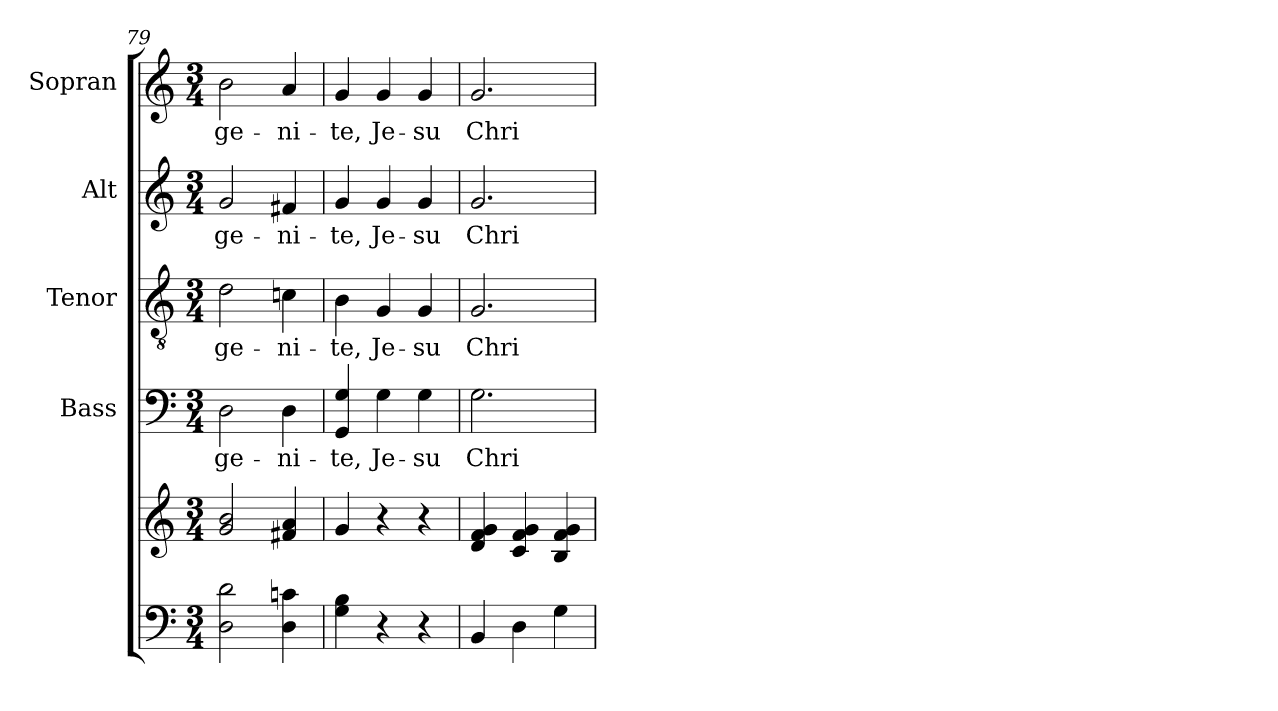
**kern	**kern	**kern	**text	**kern	**text	**kern	**text	**kern	**text
*part5	*part5	*part4	*part4	*part3	*part3	*part2	*part2	*part1	*part1
*staff6	*staff5	*staff4	*staff4	*staff3	*staff3	*staff2	*staff2	*staff1	*staff1
*	*	*I"Bass	*	*I"Tenor	*	*I"Alt	*	*I"Sopran	*
*	*	*I'B.	*	*I'T.	*	*I'A.	*	*I'S.	*
*clefF4	*clefG2	*clefF4	*	*clefGv2	*	*clefG2	*	*clefG2	*
*k[]	*k[]	*k[]	*	*k[]	*	*k[]	*	*k[]	*
*C:	*C:	*C:	*	*C:	*	*C:	*	*C:	*
*M3/4	*M3/4	*M3/4	*	*M3/4	*	*M3/4	*	*M3/4	*
=79	=79	=79	=79	=79	=79	=79	=79	=79	=79
!	!	!	!LO:LY:b	!	!LO:LY:b	!	!LO:LY:b	!	!LO:LY:b
2D\ 2d\	2g/ 2b/	2D\	-ge-	2d\	-ge-	2g/	-ge-	2b\	-ge-
!	!	!	!LO:LY:b	!	!LO:LY:b	!	!LO:LY:b	!	!LO:LY:b
4D\ 4cn\	4f#X/ 4a/	4D\	-ni-	4cn\	-ni-	4f#X/	-ni-	4a/	-ni-
=80	=80	=80	=80	=80	=80	=80	=80	=80	=80
!	!	!	!LO:LY:b	!	!LO:LY:b	!	!LO:LY:b	!	!LO:LY:b
4G\ 4B\	4g/	4GG/ 4G/	-te,	4B\	-te,	4g/	-te,	4g/	-te,
!	!	!	!LO:LY:b	!	!LO:LY:b	!	!LO:LY:b	!	!LO:LY:b
4r	4r	4G\	Je-	4G/	Je-	4g/	Je-	4g/	Je-
!	!	!	!LO:LY:b	!	!LO:LY:b	!	!LO:LY:b	!	!LO:LY:b
4r	4r	4G\	-su	4G/	-su	4g/	-su	4g/	-su
=81	=81	=81	=81	=81	=81	=81	=81	=81	=81
!	!	!	!LO:LY:b	!	!LO:LY:b	!	!LO:LY:b	!	!LO:LY:b
4BB/	4d/ 4f/ 4g/	2.G\	Chri-	2.G/	Chri-	2.g/	Chri-	2.g/	Chri-
4D\	4c/ 4f/ 4g/	.	.	.	.	.	.	.	.
4G\	4B/ 4f/ 4g/	.	.	.	.	.	.	.	.
=	=	=	=	=	=	=	=	=	=
*-	*-	*-	*-	*-	*-	*-	*-	*-	*-
